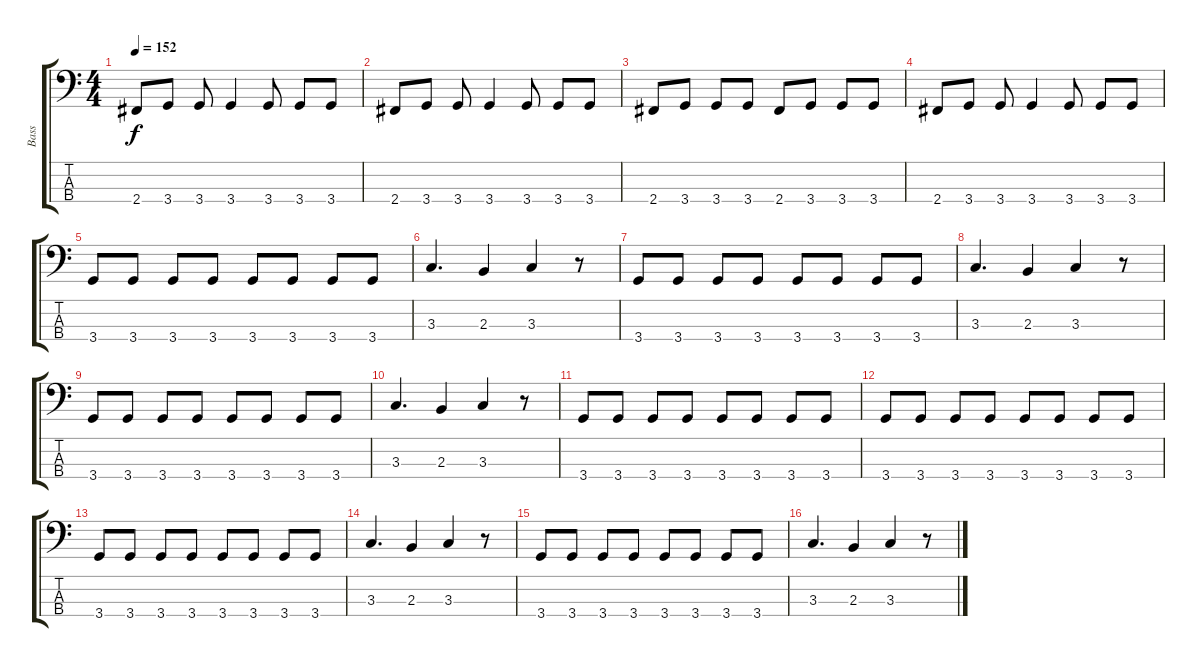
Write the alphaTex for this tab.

\track ("Bass" "Bass") {instrument electricbasspick}
\staff {score tabs}
\tuning (G2 D2 A1 E1) {hide}
\ts (4 4)
\tempo 152
\clef f4
\ks c
2.4.8{dy f instrument electricbasspick} 3.4.8 3.4.8 3.4.4 3.4.8 3.4.8 3.4.8 |
2.4.8 3.4.8 3.4.8 3.4.4 3.4.8 3.4.8 3.4.8 |
2.4.8 3.4.8 3.4.8 3.4.8 2.4.8 3.4.8 3.4.8 3.4.8 |
2.4.8 3.4.8 3.4.8 3.4.4 3.4.8 3.4.8 3.4.8 |
3.4.8 3.4.8 3.4.8 3.4.8 3.4.8 3.4.8 3.4.8 3.4.8 |
3.3.4{d} 2.3.4 3.3.4 r.8 |
3.4.8 3.4.8 3.4.8 3.4.8 3.4.8 3.4.8 3.4.8 3.4.8 |
3.3.4{d} 2.3.4 3.3.4 r.8 |
3.4.8 3.4.8 3.4.8 3.4.8 3.4.8 3.4.8 3.4.8 3.4.8 |
3.3.4{d} 2.3.4 3.3.4 r.8 |
3.4.8 3.4.8 3.4.8 3.4.8 3.4.8 3.4.8 3.4.8 3.4.8 |
3.4.8 3.4.8 3.4.8 3.4.8 3.4.8 3.4.8 3.4.8 3.4.8 |
3.4.8 3.4.8 3.4.8 3.4.8 3.4.8 3.4.8 3.4.8 3.4.8 |
3.3.4{d} 2.3.4 3.3.4 r.8 |
3.4.8 3.4.8 3.4.8 3.4.8 3.4.8 3.4.8 3.4.8 3.4.8 |
3.3.4{d} 2.3.4 3.3.4 r.8
